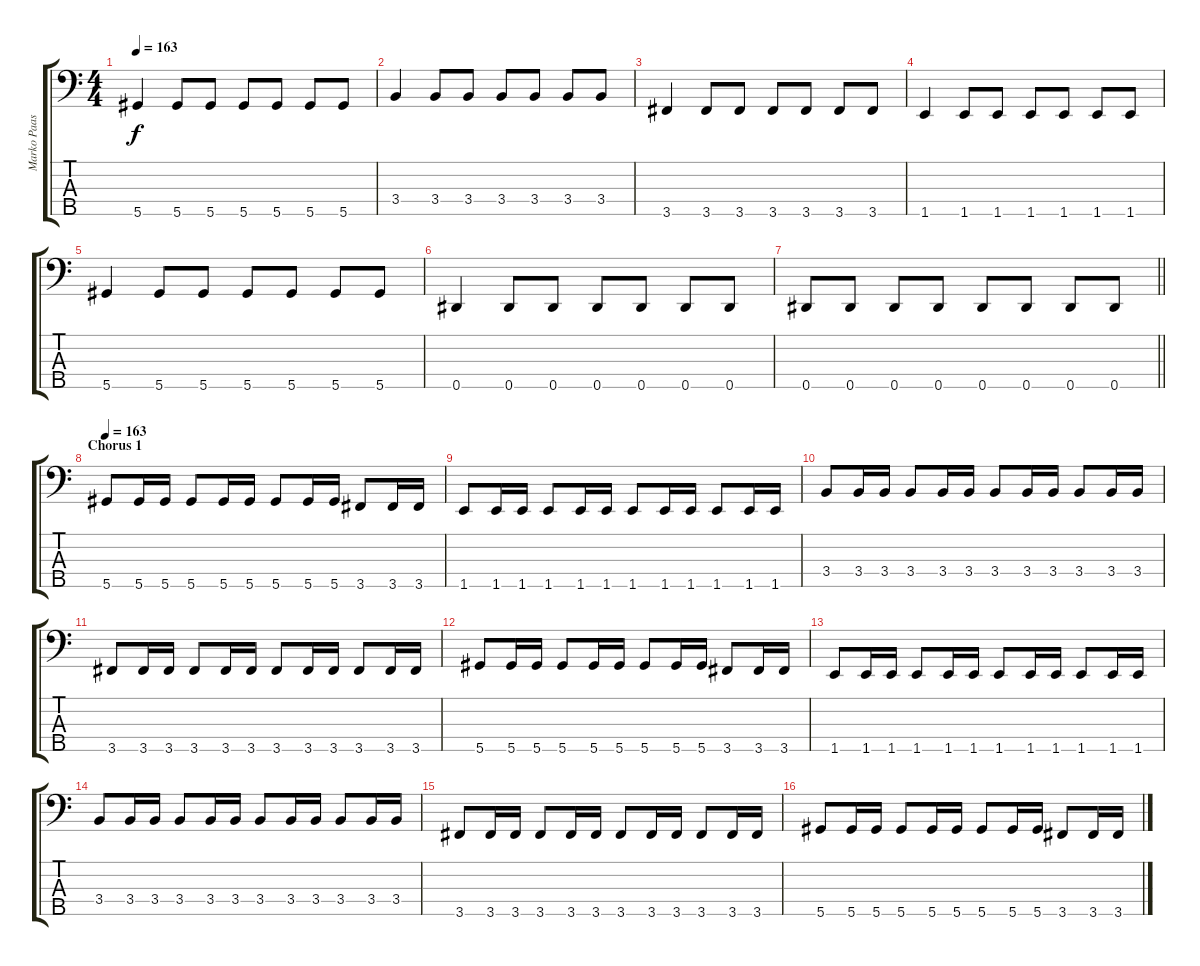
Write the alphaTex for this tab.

\track ("Marko Paasikoski" "Marko Paas") {instrument electricbasspick}
\staff {score tabs}
\tuning (B2 Gb2 Db2 Ab1 Eb1) {hide}
\ts (4 4)
\tempo 163
\clef f4
\ks c
5.5.4{dy f} 5.5.8 5.5.8 5.5.8 5.5.8 5.5.8 5.5.8 |
3.4.4 3.4.8 3.4.8 3.4.8 3.4.8 3.4.8 3.4.8 |
3.5.4 3.5.8 3.5.8 3.5.8 3.5.8 3.5.8 3.5.8 |
1.5.4 1.5.8 1.5.8 1.5.8 1.5.8 1.5.8 1.5.8 |
5.5.4 5.5.8 5.5.8 5.5.8 5.5.8 5.5.8 5.5.8 |
0.5.4 0.5.8 0.5.8 0.5.8 0.5.8 0.5.8 0.5.8 |
\barLineRight lightlight
0.5.8 0.5.8 0.5.8 0.5.8 0.5.8 0.5.8 0.5.8 0.5.8 |
\section ("" "Chorus 1")
\tempo 163
5.5.8 5.5.16 5.5.16 5.5.8 5.5.16 5.5.16 5.5.8 5.5.16 5.5.16 3.5.8 3.5.16 3.5.16 |
1.5.8 1.5.16 1.5.16 1.5.8 1.5.16 1.5.16 1.5.8 1.5.16 1.5.16 1.5.8 1.5.16 1.5.16 |
3.4.8 3.4.16 3.4.16 3.4.8 3.4.16 3.4.16 3.4.8 3.4.16 3.4.16 3.4.8 3.4.16 3.4.16 |
3.5.8 3.5.16 3.5.16 3.5.8 3.5.16 3.5.16 3.5.8 3.5.16 3.5.16 3.5.8 3.5.16 3.5.16 |
5.5.8 5.5.16 5.5.16 5.5.8 5.5.16 5.5.16 5.5.8 5.5.16 5.5.16 3.5.8 3.5.16 3.5.16 |
1.5.8 1.5.16 1.5.16 1.5.8 1.5.16 1.5.16 1.5.8 1.5.16 1.5.16 1.5.8 1.5.16 1.5.16 |
3.4.8 3.4.16 3.4.16 3.4.8 3.4.16 3.4.16 3.4.8 3.4.16 3.4.16 3.4.8 3.4.16 3.4.16 |
3.5.8 3.5.16 3.5.16 3.5.8 3.5.16 3.5.16 3.5.8 3.5.16 3.5.16 3.5.8 3.5.16 3.5.16 |
5.5.8 5.5.16 5.5.16 5.5.8 5.5.16 5.5.16 5.5.8 5.5.16 5.5.16 3.5.8 3.5.16 3.5.16
